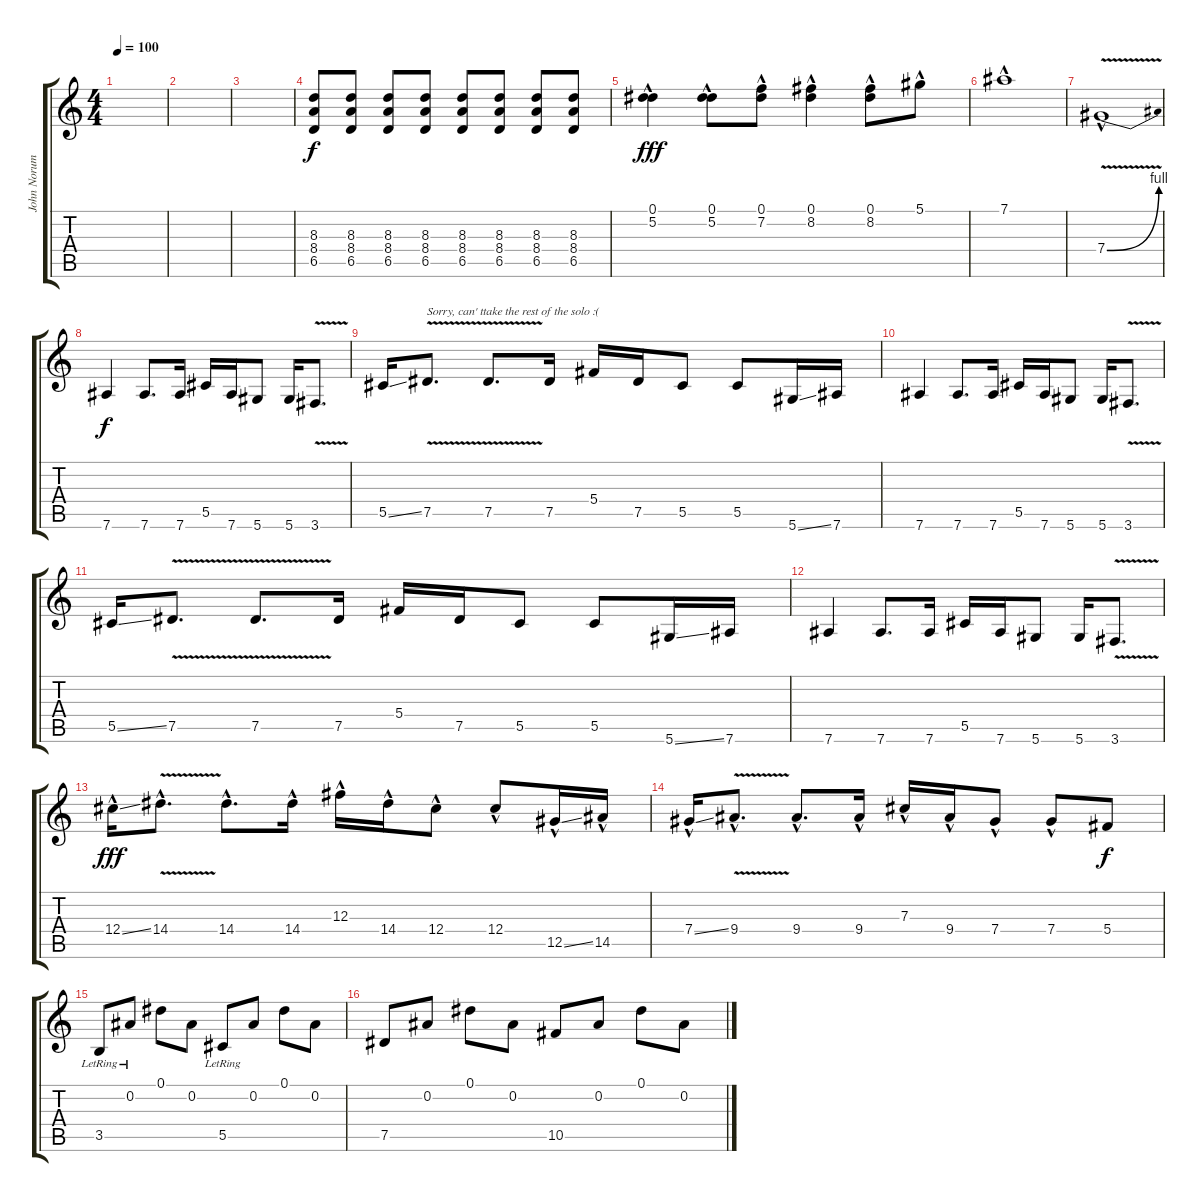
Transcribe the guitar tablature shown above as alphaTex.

\track ("John Norum" "John Norum") {instrument distortionguitar}
\staff {score tabs}
\tuning (Eb4 Bb3 Gb3 Db3 Ab2 Eb2) {hide}
\ts (4 4)
\tempo 100
\clef g2
\ks c
|
|
|
(8.3 8.4 6.5).8{volume 6} (8.3 8.4 6.5).8{volume 8} (8.3 8.4 6.5).8{volume 10} (8.3 8.4 6.5).8{volume 11} (8.3 8.4 6.5).8{volume 13} (8.3 8.4 6.5).8{volume 15} (8.3 8.4 6.5).8{volume 16} (8.3 8.4 6.5).8 |
(0.1{hac} 5.2{hac}).4{dy fff} (0.1{hac} 5.2{hac}).8 (0.1{hac} 7.2{hac}).8 (0.1{hac} 8.2{hac}).4 (0.1{hac} 8.2{hac}).8 5.1{hac}.8 |
7.1{hac}.1 |
7.4{be (bend 0 0 60 4) v hac}.1 |
7.6.4{dy f} 7.6.8{d} 7.6.16 5.5.16 7.6.16 5.6.8 5.6.16 3.6{v}.8{d} |
5.5{ss}.16 7.5{v}.8{d txt "Sorry, can' ttake the rest of the solo :("} 7.5{v}.8{d} 7.5.16 5.4.16 7.5.16 5.5.8 5.5.8 5.6{ss}.16 7.6.16 |
7.6.4 7.6.8{d} 7.6.16 5.5.16 7.6.16 5.6.8 5.6.16 3.6{v}.8{d} |
5.5{ss}.16 7.5{v}.8{d} 7.5{v}.8{d} 7.5.16 5.4.16 7.5.16 5.5.8 5.5.8 5.6{ss}.16 7.6.16 |
7.6.4 7.6.8{d} 7.6.16 5.5.16 7.6.16 5.6.8 5.6.16 3.6{v}.8{d} |
12.4{ss hac}.16{dy fff} 14.4{v hac}.8{d} 14.4{hac}.8{d} 14.4{hac}.16 12.3{hac}.16 14.4{hac}.16 12.4{hac}.8 12.4{hac}.8 12.5{ss hac}.16 14.5{hac}.16 |
7.4{ss hac}.16 9.4{v hac}.8{d} 9.4{hac}.8{d} 9.4{hac}.16 7.3{hac}.16 9.4{hac}.16 7.4{hac}.8 7.4{hac}.8 5.4.8{dy f} |
3.5{lr}.8 0.2{lr}.8 0.1.8 0.2.8 5.5{lr}.8 0.2.8 0.1.8 0.2.8 |
7.5.8 0.2.8 0.1.8 0.2.8 10.5.8 0.2.8 0.1.8 0.2.8
